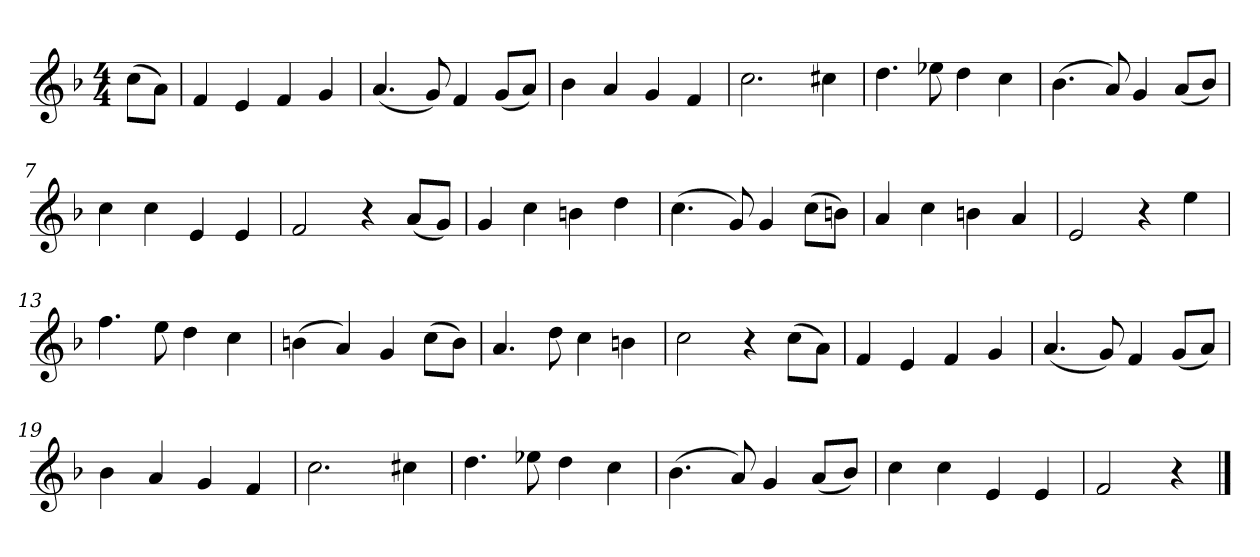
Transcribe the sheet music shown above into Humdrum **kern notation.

**kern
*part1
*staff1
*k[b-]
*M4/4
*MM120
=
(8ccL
8aJ)
=1
4f
4e
4f
4g
=2
(4.a
8g)
4f
(8gL
8aJ)
=3
4b-
4a
4g
4f
=4
2.cc
4cc#X
=5
4.dd
8ee-X
4dd
4cc
=6
(4.b-
8a)
4g
(8aL
8b-J)
=7
4cc
4cc
4e
4e
=8
2f
4r
(8aL
8gJ)
=9
4g
4cc
4bn
4dd
=10
(4.cc
8g)
4g
(8ccL
8bnJ)
=11
4a
4cc
4bn
4a
=12
2e
4r
4ee
=13
4.ff
8ee
4dd
4cc
=14
(4bn
4a)
4g
(8ccL
8bJ)
=15
4.a
8dd
4cc
4bn
=16
2cc
4r
(8ccL
8aJ)
=17
4f
4e
4f
4g
=18
(4.a
8g)
4f
(8gL
8aJ)
=19
4b-
4a
4g
4f
=20
2.cc
4cc#X
=21
4.dd
8ee-X
4dd
4cc
=22
(4.b-
8a)
4g
(8aL
8b-J)
=23
4cc
4cc
4e
4e
=24
2f
4r
==
*-
